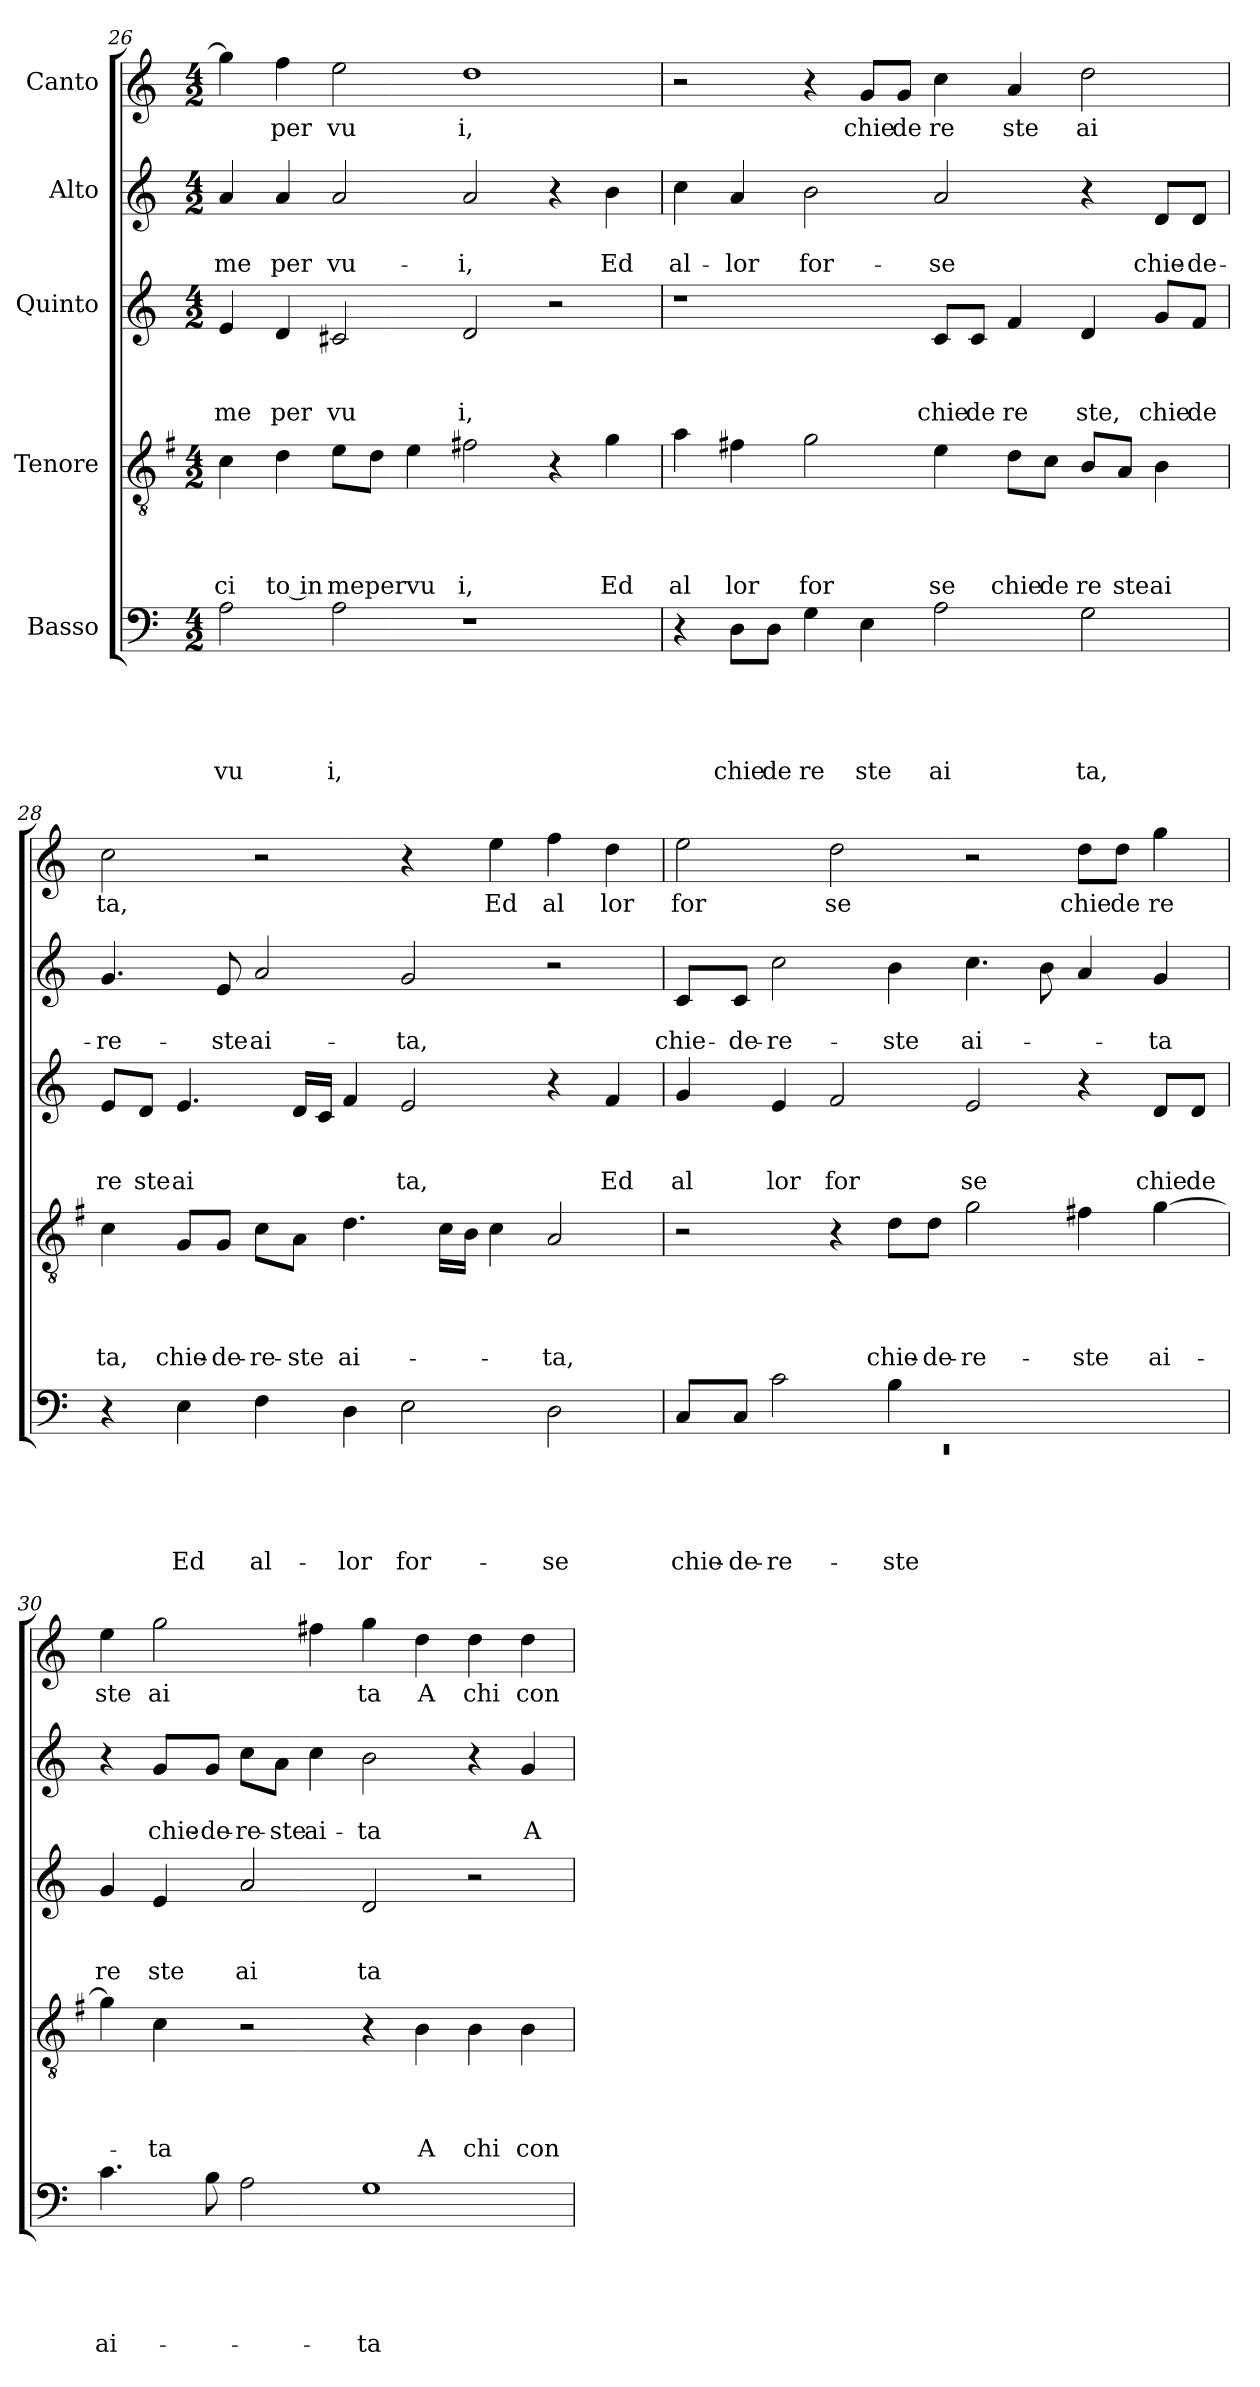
**kern	**text	**text	**text	**text	**text	**kern	**text	**text	**text	**text	**kern	**text	**text	**text	**kern	**text	**text	**kern	**text
*part5	*part5	*part5	*part5	*part5	*part5	*part4	*part4	*part4	*part4	*part4	*part3	*part3	*part3	*part3	*part2	*part2	*part2	*part1	*part1
*staff5	*staff5	*staff5	*staff5	*staff5	*staff5	*staff4	*staff4	*staff4	*staff4	*staff4	*staff3	*staff3	*staff3	*staff3	*staff2	*staff2	*staff2	*staff1	*staff1
*I"Basso	*	*	*	*	*	*I"Tenore	*	*	*	*	*I"Quinto	*	*	*	*I"Alto	*	*	*I"Canto	*
*clefF4	*	*	*	*	*	*clefGv2	*	*	*	*	*clefG2	*	*	*	*clefG2	*	*	*clefG2	*
*	*	*	*	*	*	*ITrd-3c-5	*	*	*	*	*	*	*	*	*	*	*	*	*
*k[]	*	*	*	*	*	*k[]	*	*	*	*	*k[]	*	*	*	*k[]	*	*	*k[]	*
*C:	*	*	*	*	*	*C:	*	*	*	*	*C:	*	*	*	*C:	*	*	*C:	*
*M4/2	*	*	*	*	*	*M4/2	*	*	*	*	*M4/2	*	*	*	*M4/2	*	*	*M4/2	*
=26	=26	=26	=26	=26	=26	=26	=26	=26	=26	=26	=26	=26	=26	=26	=26	=26	=26	=26	=26
!	!	!	!	!	!LO:LY:b	!	!	!	!	!LO:LY:b	!	!	!	!LO:LY:b	!	!	!LO:LY:b	!	!
2A\	.	.	.	.	vu	4f\	.	.	.	ci	4e/	.	.	me	4a/	.	me	4gg\]	.
!	!	!	!	!	!	!	!	!	!	!LO:LY:b:rj	!	!	!	!LO:LY:b	!	!	!LO:LY:b	!	!LO:LY:b
.	.	.	.	.	.	4g\	.	.	.	to in	4d/	.	.	per	4a/	.	per	4ff\	per
!	!	!	!	!	!LO:LY:b	!	!	!	!	!LO:LY:b	!	!	!	!LO:LY:b	!	!	!LO:LY:b	!	!LO:LY:b
2A\	.	.	.	.	i,	8a\L	.	.	.	me	2c#X/	.	.	vu	2a/	.	vu-	2ee\	vu
!	!	!	!	!	!	!	!	!	!	!LO:LY:b	!	!	!	!	!	!	!	!	!
.	.	.	.	.	.	8g\J	.	.	.	pervu	.	.	.	.	.	.	.	.	.
.	.	.	.	.	.	4a\	.	.	.	.	.	.	.	.	.	.	.	.	.
!	!	!	!	!	!	!	!	!	!	!LO:LY:b	!	!	!	!LO:LY:b	!	!	!LO:LY:b	!	!LO:LY:b
1r	.	.	.	.	.	2bn\	.	.	.	i,	2d/	.	.	i,	2a/	.	-i,	1dd	i,
.	.	.	.	.	.	4r	.	.	.	.	2r	.	.	.	4r	.	.	.	.
!	!	!	!	!	!	!	!	!	!	!LO:LY:b	!	!	!	!	!	!	!LO:LY:b	!	!
.	.	.	.	.	.	4cc\	.	.	.	Ed	.	.	.	.	4b\	.	Ed	.	.
=27	=27	=27	=27	=27	=27	=27	=27	=27	=27	=27	=27	=27	=27	=27	=27	=27	=27	=27	=27
!	!	!	!	!	!	!	!	!	!	!LO:LY:b	!	!	!	!	!	!	!LO:LY:b	!	!
4r	.	.	.	.	.	4dd\	.	.	.	al	1r	.	.	.	4cc\	.	al-	2r	.
!	!	!	!	!	!LO:LY:b	!	!	!	!	!LO:LY:b	!	!	!	!	!	!	!LO:LY:b	!	!
8D\L	.	.	.	.	chie	4bn\	.	.	.	lor	.	.	.	.	4a/	.	-lor	.	.
!	!	!	!	!	!LO:LY:b	!	!	!	!	!	!	!	!	!	!	!	!	!	!
8D\J	.	.	.	.	de	.	.	.	.	.	.	.	.	.	.	.	.	.	.
!	!	!	!	!	!LO:LY:b	!	!	!	!	!LO:LY:b	!	!	!	!	!	!	!LO:LY:b	!	!
4G\	.	.	.	.	re	2cc\	.	.	.	for	.	.	.	.	2b\	.	for-	4r	.
!	!	!	!	!	!LO:LY:b	!	!	!	!	!	!	!	!	!	!	!	!	!	!LO:LY:b
4E\	.	.	.	.	ste	.	.	.	.	.	.	.	.	.	.	.	.	8g/L	chie
!	!	!	!	!	!	!	!	!	!	!	!	!	!	!	!	!	!	!	!LO:LY:b
.	.	.	.	.	.	.	.	.	.	.	.	.	.	.	.	.	.	8g/J	de
!	!	!	!	!	!LO:LY:b	!	!	!	!	!LO:LY:b	!	!	!	!LO:LY:b	!	!	!LO:LY:b	!	!LO:LY:b
2A\	.	.	.	.	ai	4a\	.	.	.	se	8c/L	.	.	chie	2a/	.	-se	4cc\	re
!	!	!	!	!	!	!	!	!	!	!	!	!	!	!LO:LY:b	!	!	!	!	!
.	.	.	.	.	.	.	.	.	.	.	8c/J	.	.	de	.	.	.	.	.
!	!	!	!	!	!	!	!	!	!	!LO:LY:b	!	!	!	!LO:LY:b	!	!	!	!	!LO:LY:b
.	.	.	.	.	.	8g\L	.	.	.	chie	4f/	.	.	re	.	.	.	4a/	ste
!	!	!	!	!	!	!	!	!	!	!LO:LY:b	!	!	!	!	!	!	!	!	!
.	.	.	.	.	.	8f\J	.	.	.	de	.	.	.	.	.	.	.	.	.
!	!	!	!	!	!LO:LY:b	!	!	!	!	!LO:LY:b	!	!	!	!LO:LY:b	!	!	!	!	!LO:LY:b
2G\	.	.	.	.	ta,	8e/L	.	.	.	re	4d/	.	.	ste,	4r	.	.	2dd\	ai
!	!	!	!	!	!	!	!	!	!	!LO:LY:b	!	!	!	!	!	!	!	!	!
.	.	.	.	.	.	8d/J	.	.	.	ste	.	.	.	.	.	.	.	.	.
!	!	!	!	!	!	!	!	!	!	!LO:LY:b	!	!	!	!LO:LY:b	!	!	!LO:LY:b	!	!
.	.	.	.	.	.	4e\	.	.	.	ai	8g/L	.	.	chie	8d/L	.	chie-	.	.
!	!	!	!	!	!	!	!	!	!	!	!	!	!	!LO:LY:b	!	!	!LO:LY:b	!	!
.	.	.	.	.	.	.	.	.	.	.	8f/J	.	.	de	8d/J	.	-de-	.	.
!!LO:LB:g=z
=28	=28	=28	=28	=28	=28	=28	=28	=28	=28	=28	=28	=28	=28	=28	=28	=28	=28	=28	=28
!	!	!	!	!	!	!	!	!	!	!LO:LY:b	!	!	!	!LO:LY:b	!	!	!LO:LY:b	!	!LO:LY:b
4r	.	.	.	.	.	4f\	.	.	.	ta,	8e/L	.	.	re	4.g/	.	-re-	2cc\	ta,
!	!	!	!	!	!	!	!	!	!	!	!	!	!	!LO:LY:b	!	!	!	!	!
.	.	.	.	.	.	.	.	.	.	.	8d/J	.	.	ste	.	.	.	.	.
!	!	!	!	!	!LO:LY:b	!	!	!	!	!LO:LY:b	!	!	!	!LO:LY:b	!	!	!	!	!
4E\	.	.	.	.	Ed	8c/L	.	.	.	chie-	4.e/	.	.	ai	.	.	.	.	.
!	!	!	!	!	!	!	!	!	!	!LO:LY:b	!	!	!	!	!	!	!LO:LY:b	!	!
.	.	.	.	.	.	8c/J	.	.	.	-de-	.	.	.	.	8e/	.	-ste	.	.
!	!	!	!	!	!LO:LY:b	!	!	!	!	!LO:LY:b	!	!	!	!	!	!	!LO:LY:b	!	!
4F\	.	.	.	.	al-	8f\L	.	.	.	-re-	.	.	.	.	2a/	.	ai-	2r	.
!	!	!	!	!	!	!	!	!	!	!LO:LY:b	!	!	!	!	!	!	!	!	!
.	.	.	.	.	.	8d\J	.	.	.	-ste	16d/LL	.	.	.	.	.	.	.	.
.	.	.	.	.	.	.	.	.	.	.	16c/JJ	.	.	.	.	.	.	.	.
!	!	!	!	!	!LO:LY:b	!	!	!	!	!LO:LY:b	!	!	!	!	!	!	!	!	!
4D\	.	.	.	.	-lor	4.g\	.	.	.	ai-	4f/	.	.	.	.	.	.	.	.
!	!	!	!	!	!LO:LY:b	!	!	!	!	!	!	!	!	!LO:LY:b	!	!	!LO:LY:b	!	!
2E\	.	.	.	.	for-	.	.	.	.	.	2e/	.	.	ta,	2g/	.	-ta,	4r	.
.	.	.	.	.	.	16f\LL	.	.	.	.	.	.	.	.	.	.	.	.	.
.	.	.	.	.	.	16e\JJ	.	.	.	.	.	.	.	.	.	.	.	.	.
!	!	!	!	!	!	!	!	!	!	!	!	!	!	!	!	!	!	!	!LO:LY:b
.	.	.	.	.	.	4f\	.	.	.	.	.	.	.	.	.	.	.	4ee\	Ed
!	!	!	!	!	!LO:LY:b	!	!	!	!	!LO:LY:b	!	!	!	!	!	!	!	!	!LO:LY:b
2D\	.	.	.	.	-se	2d/	.	.	.	-ta,	4r	.	.	.	2r	.	.	4ff\	al
!	!	!	!	!	!	!	!	!	!	!	!	!	!	!LO:LY:b	!	!	!	!	!LO:LY:b
.	.	.	.	.	.	.	.	.	.	.	4f/	.	.	Ed	.	.	.	4dd\	lor
=29	=29	=29	=29	=29	=29	=29	=29	=29	=29	=29	=29	=29	=29	=29	=29	=29	=29	=29	=29
*^	*	*	*	*	*	*	*	*	*	*	*	*	*	*	*	*	*	*	*
!	!LO:N:vis=1	!	!	!	!	!LO:LY:b	!	!	!	!	!	!	!	!	!LO:LY:b	!	!	!LO:LY:b	!	!LO:LY:b
*	*^	*	*	*	*	*	*	*	*	*	*	*	*	*	*	*	*	*	*	*
0ryy	0rEE	8C/L	.	.	.	.	chie-	2r	.	.	.	.	4g/	.	.	al	8c/L	.	chie-	2ee\	for
!	!	!	!	!	!	!	!LO:LY:b	!	!	!	!	!	!	!	!	!	!	!	!LO:LY:b	!	!
.	.	8C/J	.	.	.	.	-de-	.	.	.	.	.	.	.	.	.	8c/J	.	-de-	.	.
!	!	!	!	!	!	!	!LO:LY:b	!	!	!	!	!	!	!	!	!LO:LY:b	!	!	!LO:LY:b	!	!
.	.	2c\	.	.	.	.	-re-	.	.	.	.	.	4e/	.	.	lor	2cc\	.	-re-	.	.
!	!	!	!	!	!	!	!	!	!	!	!	!	!	!	!	!LO:LY:b	!	!	!	!	!LO:LY:b
.	.	.	.	.	.	.	.	4r	.	.	.	.	2f/	.	.	for	.	.	.	2dd\	se
!	!	!	!	!	!	!	!LO:LY:b	!	!	!	!	!LO:LY:b	!	!	!	!	!	!	!LO:LY:b	!	!
.	.	4B\	.	.	.	.	-ste	8g\L	.	.	.	chie-	.	.	.	.	4b\	.	-ste	.	.
!	!	!	!	!	!	!	!	!	!	!	!	!LO:LY:b	!	!	!	!	!	!	!	!	!
.	.	.	.	.	.	.	.	8g\J	.	.	.	-de-	.	.	.	.	.	.	.	.	.
!	!	!	!	!	!	!	!	!	!	!	!	!LO:LY:b	!	!	!	!LO:LY:b	!	!	!LO:LY:b	!	!
.	.	1ryy	.	.	.	.	.	2cc\	.	.	.	-re-	2e/	.	.	se	4.cc\	.	ai-	2r	.
.	.	.	.	.	.	.	.	.	.	.	.	.	.	.	.	.	8b\	.	.	.	.
!	!	!	!	!	!	!	!	!	!	!	!	!LO:LY:b	!	!	!	!	!	!	!	!	!LO:LY:b
.	.	.	.	.	.	.	.	4bn\	.	.	.	-ste	4r	.	.	.	4a/	.	.	8dd\L	chie
!	!	!	!	!	!	!	!	!	!	!	!	!	!	!	!	!	!	!	!	!	!LO:LY:b
.	.	.	.	.	.	.	.	.	.	.	.	.	.	.	.	.	.	.	.	8dd\J	de
!	!	!	!	!	!	!	!	!	!	!	!	!LO:LY:b	!	!	!	!LO:LY:b	!	!	!LO:LY:b	!	!LO:LY:b
.	.	.	.	.	.	.	.	[>4cc\	.	.	.	ai-	8d/L	.	.	chie	4g/	.	-ta	4gg\	re
!	!	!	!	!	!	!	!	!	!	!	!	!	!	!	!	!LO:LY:b	!	!	!	!	!
.	.	.	.	.	.	.	.	.	.	.	.	.	8d/J	.	.	de	.	.	.	.	.
*v	*v	*v	*	*	*	*	*	*	*	*	*	*	*	*	*	*	*	*	*	*	*
=30	=30	=30	=30	=30	=30	=30	=30	=30	=30	=30	=30	=30	=30	=30	=30	=30	=30	=30	=30
!	!	!	!	!	!LO:LY:b	!	!	!	!	!	!	!	!	!LO:LY:b	!	!	!	!	!LO:LY:b
4.c\	.	.	.	.	ai-	4cc\]	.	.	.	.	4g/	.	.	re	4r	.	.	4ee\	ste
!	!	!	!	!	!	!	!	!	!	!LO:LY:b	!	!	!	!LO:LY:b	!	!	!LO:LY:b	!	!LO:LY:b
.	.	.	.	.	.	4f\	.	.	.	-ta	4e/	.	.	ste	8g/L	.	chie-	2gg\	ai
!	!	!	!	!	!	!	!	!	!	!	!	!	!	!	!	!	!LO:LY:b	!	!
8B\	.	.	.	.	.	.	.	.	.	.	.	.	.	.	8g/J	.	-de-	.	.
!	!	!	!	!	!	!	!	!	!	!	!	!	!	!LO:LY:b	!	!	!LO:LY:b	!	!
2A\	.	.	.	.	.	2r	.	.	.	.	2a/	.	.	ai	8cc\L	.	-re-	.	.
!	!	!	!	!	!	!	!	!	!	!	!	!	!	!	!	!	!LO:LY:b	!	!
.	.	.	.	.	.	.	.	.	.	.	.	.	.	.	8a\J	.	-ste	.	.
!	!	!	!	!	!	!	!	!	!	!	!	!	!	!	!	!	!LO:LY:b	!	!
.	.	.	.	.	.	.	.	.	.	.	.	.	.	.	4cc\	.	ai-	4ff#X\	.
!	!	!	!	!	!LO:LY:b	!	!	!	!	!	!	!	!	!LO:LY:b	!	!	!LO:LY:b	!	!LO:LY:b
1G	.	.	.	.	-ta	4r	.	.	.	.	2d/	.	.	ta	2b\	.	-ta	4gg\	ta
!	!	!	!	!	!	!	!	!	!	!LO:LY:b	!	!	!	!	!	!	!	!	!LO:LY:b
.	.	.	.	.	.	4e\	.	.	.	A	.	.	.	.	.	.	.	4dd\	A
!	!	!	!	!	!	!	!	!	!	!LO:LY:b	!	!	!	!	!	!	!	!	!LO:LY:b
.	.	.	.	.	.	4e\	.	.	.	chi	2r	.	.	.	4r	.	.	4dd\	chi
!	!	!	!	!	!	!	!	!	!	!LO:LY:b	!	!	!	!	!	!	!LO:LY:b	!	!LO:LY:b
.	.	.	.	.	.	4e\	.	.	.	con	.	.	.	.	4g/	.	A	4dd\	con
=	=	=	=	=	=	=	=	=	=	=	=	=	=	=	=	=	=	=	=
*-	*-	*-	*-	*-	*-	*-	*-	*-	*-	*-	*-	*-	*-	*-	*-	*-	*-	*-	*-
